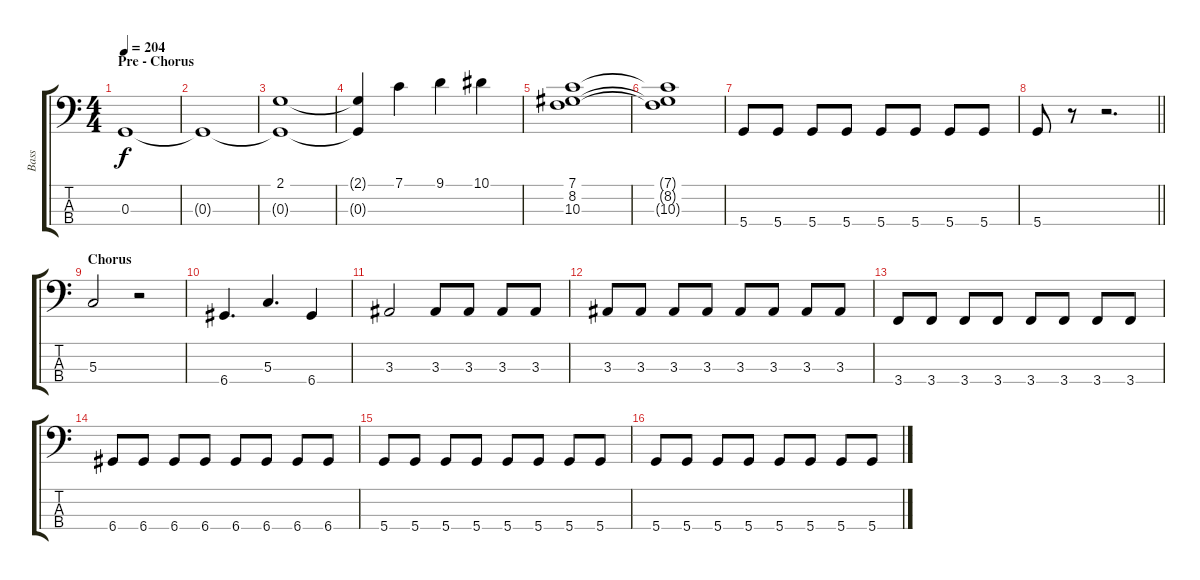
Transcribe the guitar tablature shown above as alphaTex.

\track ("Bass" "Bass") {instrument electricbasspick}
\staff {score tabs}
\tuning (F2 C2 G1 D1) {hide}
\ts (4 4)
\section ("" "Pre - Chorus")
\tempo 204
\clef f4
\ks c
0.3.1{dy f} |
0.3{t}.1 |
(2.1 0.3{t}).1 |
(2.1{t} 0.3{t}).4 7.1.4 9.1.4 10.1.4 |
(7.1 8.2 10.3).1 |
(7.1{t} 8.2{t} 10.3{t}).1 |
5.4.8 5.4.8 5.4.8 5.4.8 5.4.8 5.4.8 5.4.8 5.4.8 |
\barLineRight lightlight
5.4.8 r.8 r.2{d} |
\section ("" "Chorus")
5.3.2 r.2 |
6.4.4{d} 5.3.4{d} 6.4.4 |
3.3.2 3.3.8 3.3.8 3.3.8 3.3.8 |
3.3.8 3.3.8 3.3.8 3.3.8 3.3.8 3.3.8 3.3.8 3.3.8 |
3.4.8 3.4.8 3.4.8 3.4.8 3.4.8 3.4.8 3.4.8 3.4.8 |
6.4.8 6.4.8 6.4.8 6.4.8 6.4.8 6.4.8 6.4.8 6.4.8 |
5.4.8 5.4.8 5.4.8 5.4.8 5.4.8 5.4.8 5.4.8 5.4.8 |
5.4.8 5.4.8 5.4.8 5.4.8 5.4.8 5.4.8 5.4.8 5.4.8
